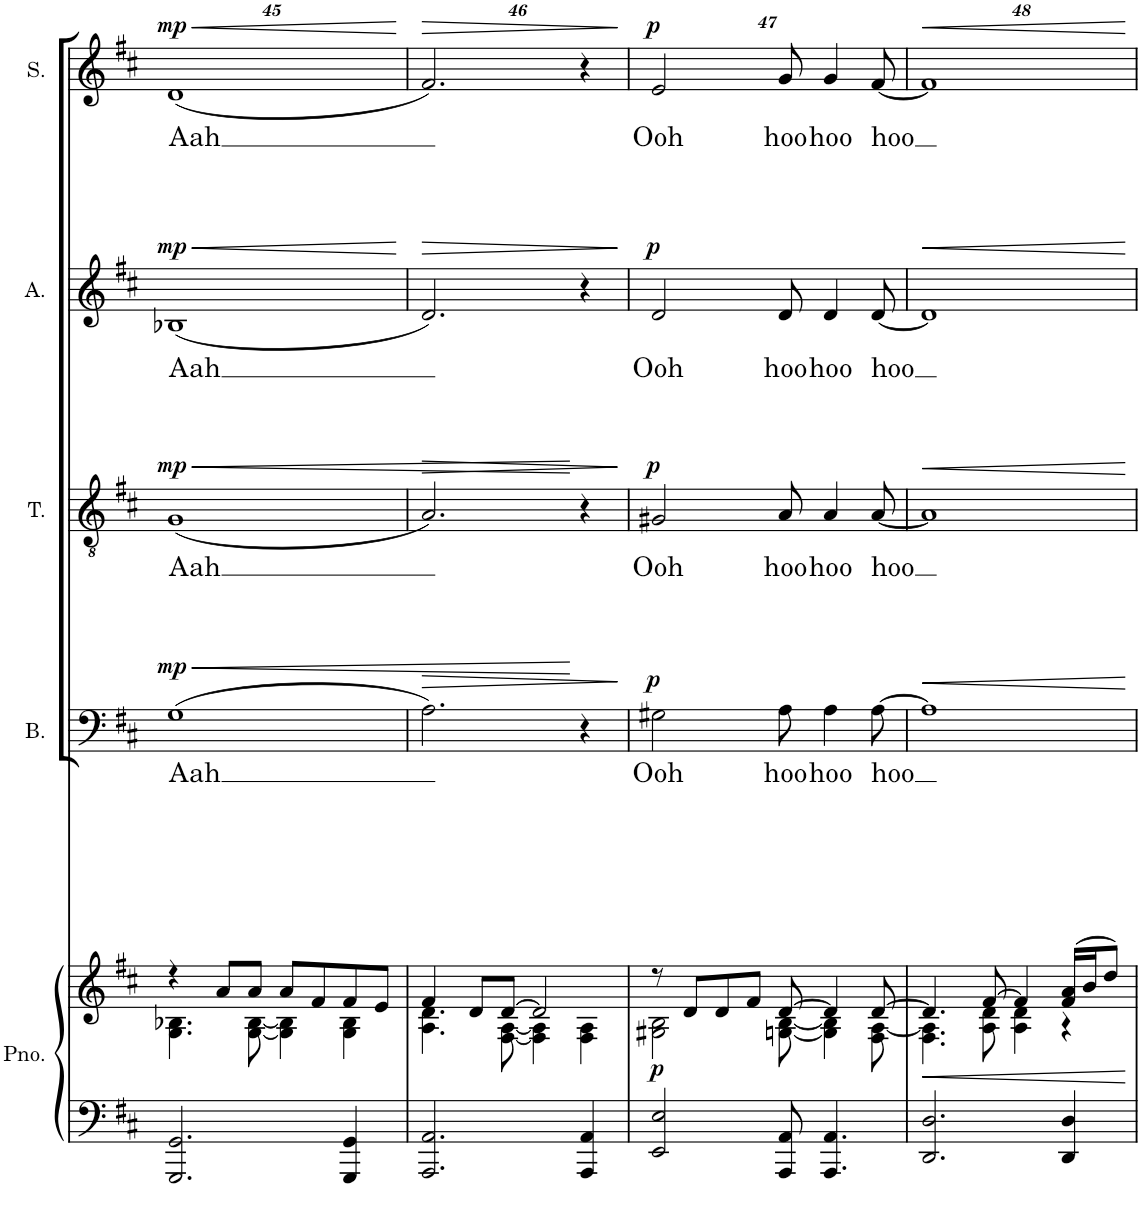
**kern	**kern	**dynam	**kern	**text	**dynam	**kern	**text	**dynam	**kern	**text	**dynam	**kern	**text	**dynam
*part5	*part5	*part5	*part4	*part4	*part4	*part3	*part3	*part3	*part2	*part2	*part2	*part1	*part1	*part1
*staff6	*staff5	*staff5/6	*staff4	*staff4	*staff4	*staff3	*staff3	*staff3	*staff2	*staff2	*staff2	*staff1	*staff1	*staff1
*I"Piano	*	*	*I"Bass	*	*	*I"Tenor	*	*	*I"Alto	*	*	*I"Soprano	*	*
*I'Pno.	*	*	*I'B.	*	*	*I'T.	*	*	*I'A.	*	*	*I'S.	*	*
!!LO:PB:g=z
*clefF4	*clefG2	*	*clefF4	*	*	*clefGv2	*	*	*clefG2	*	*	*clefG2	*	*
*k[f#c#]	*k[f#c#]	*	*k[f#c#]	*	*	*k[f#c#]	*	*	*k[f#c#]	*	*	*k[f#c#]	*	*
*M4/4	*M4/4	*	*M4/4	*	*	*M4/4	*	*	*M4/4	*	*	*M4/4	*	*
=45	=45	=45	=45	=45	=45	=45	=45	=45	=45	=45	=45	=45	=45	=45
*	*^	*	*	*	*	*	*	*	*	*	*	*	*	*
!	!	!	!	!	!LO:LY:b	!LO:HP:b	!	!LO:LY:b	!LO:HP:b	!	!LO:LY:b	!LO:HP:b	!	!LO:LY:b	!LO:HP:b
!	!	!	!	!	!	!LO:DY:n=1:a	!	!	!LO:DY:n=1:a	!	!	!LO:DY:n=1:a	!	!	!LO:DY:n=1:a
2.GGG/ 2.GG/	4r	4.G\ 4.B-X\	.	(1G	Aah	< mp	(1G	Aah	< mp	(1B-X	Aah	< mp	(1d	Aah	< mp
.	8a/L	.	.	.	.	.	.	.	.	.	.	.	.	.	.
.	8a/J	[8G\ [8B-\	.	.	.	.	.	.	.	.	.	.	.	.	.
.	8a/L	4G\] 4B-\]	.	.	.	.	.	.	.	.	.	.	.	.	.
.	8f#/	.	.	.	.	.	.	.	.	.	.	.	.	.	.
4GGG/ 4GG/	8f#/	4G\ 4B-\	.	.	.	.	.	.	.	.	.	.	.	.	.
.	8e/J	.	.	.	.	.	.	.	.	.	.	.	.	.	.
*	*v	*v	*	*	*	*	*	*	*	*	*	*	*	*	*
.	.	.	.	.	.	.	.	.	.	.	[	.	.	[
=46	=46	=46	=46	=46	=46	=46	=46	=46	=46	=46	=46	=46	=46	=46
*	*^	*	*	*	*	*	*	*	*	*	*	*	*	*
!	!	!	!	!	!	!LO:HP:b	!	!	!LO:HP:b	!	!	!LO:HP:b	!	!	!LO:HP:b
2.AAA/ 2.AA/	4f#/	4.A\ 4.d\	.	2.A\)	.	>	2.A/)	.	>	2.d/)	.	>	2.f#/)	.	>
.	8d/L	.	.	.	.	.	.	.	.	.	.	.	.	.	.
.	[8d/J	[8F#\ [8A\	.	.	.	.	.	.	.	.	.	.	.	.	.
.	2d/]	4F#\] 4A\]	.	.	.	.	.	.	.	.	.	.	.	.	.
4AAA/ 4AA/	.	4F#\ 4A\	.	4r	.	[	4r	.	[	4r	.	.	4r	.	.
*	*v	*v	*	*	*	*	*	*	*	*	*	*	*	*	*
.	.	.	.	.	]	.	.	]	.	.	]	.	.	]
=47	=47	=47	=47	=47	=47	=47	=47	=47	=47	=47	=47	=47	=47	=47
*	*^	*	*	*	*	*	*	*	*	*	*	*	*	*
!	!	!	!LO:DY:b	!	!LO:LY:b	!LO:DY:a	!	!LO:LY:b	!LO:DY:a	!	!LO:LY:b	!LO:DY:a	!	!LO:LY:b	!LO:DY:a
2EE/ 2E/	8r	2G#X\ 2B\	p	2G#X\	Ooh	p	2G#X/	Ooh	p	2d/	Ooh	p	2e/	Ooh	p
.	8d/L	.	.	.	.	.	.	.	.	.	.	.	.	.	.
.	8d/	.	.	.	.	.	.	.	.	.	.	.	.	.	.
.	8f#/J	.	.	.	.	.	.	.	.	.	.	.	.	.	.
!	!	!	!	!	!LO:LY:b	!	!	!LO:LY:b	!	!	!LO:LY:b	!	!	!LO:LY:b	!
8AAA/ 8AA/	[8d/	[8Gn\ [8B\	.	8A\	hoo	.	8A/	hoo	.	8d/	hoo	.	8g/	hoo	.
!	!	!	!	!	!LO:LY:b	!	!	!LO:LY:b	!	!	!LO:LY:b	!	!	!LO:LY:b	!
4.AAA/ 4.AA/	4d/]	4G\] 4B\]	.	4A\	hoo	.	4A/	hoo	.	4d/	hoo	.	4g/	hoo	.
!	!	!	!	!	!LO:LY:b	!	!	!LO:LY:b	!	!	!LO:LY:b	!	!	!LO:LY:b	!
.	[8d/	8F#\ [8A\	.	[8A\	hoo	.	[8A/	hoo	.	[8d/	hoo	.	[8f#/	hoo	.
=48	=48	=48	=48	=48	=48	=48	=48	=48	=48	=48	=48	=48	=48	=48	=48
!	!	!	!	!	!	!LO:HP:b	!	!	!LO:HP:b	!	!	!LO:HP:b	!	!	!LO:HP:b
2.DD/ 2.D/	4.d/]	4.F#\ 4.A\]	.	1A]	.	<	1A]	.	<	1d]	.	<	1f#]	.	<
.	[8f#/	8A\ 8d\	.	.	.	.	.	.	.	.	.	.	.	.	.
.	4f#/]	4A\ 4d\	.	.	.	.	.	.	.	.	.	.	.	.	.
4DD/ 4D/	(16f#/ 16a/LL	4r	.	.	.	.	.	.	.	.	.	.	.	.	.
.	16b/J	.	.	.	.	.	.	.	.	.	.	.	.	.	.
.	8dd/J)	.	.	.	.	.	.	.	.	.	.	.	.	.	.
*	*v	*v	*	*	*	*	*	*	*	*	*	*	*	*	*
.	.	.	.	.	[	.	.	[	.	.	[	.	.	[
=	=	=	=	=	=	=	=	=	=	=	=	=	=	=
*-	*-	*-	*-	*-	*-	*-	*-	*-	*-	*-	*-	*-	*-	*-
